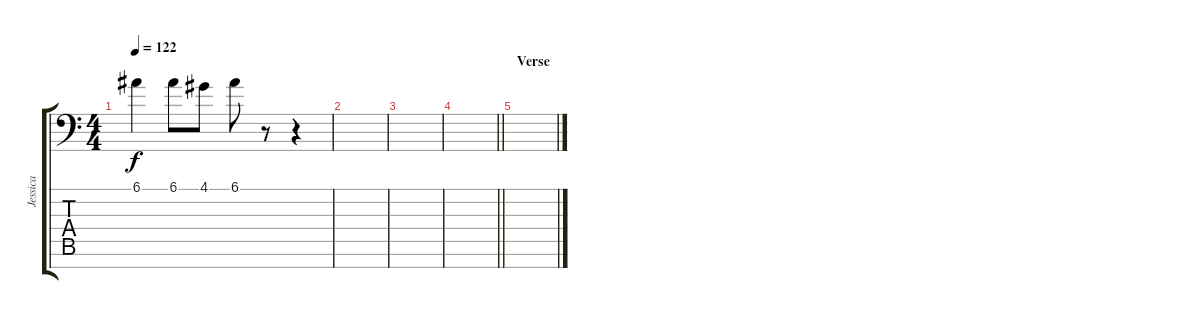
\track ("Jessica" "Jessica") {instrument oboe}
\staff {score tabs}
\tuning (E4 B3 G3 D3 A2 E2 C-1) {hide}
\ts (4 4)
\tempo 122
\clef f4
\ks c
6.1.4{dy f} 6.1.8 4.1.8 6.1.8 r.8 r.4 |
|
|
\barLineRight lightlight
|
\section ("" "Verse")
